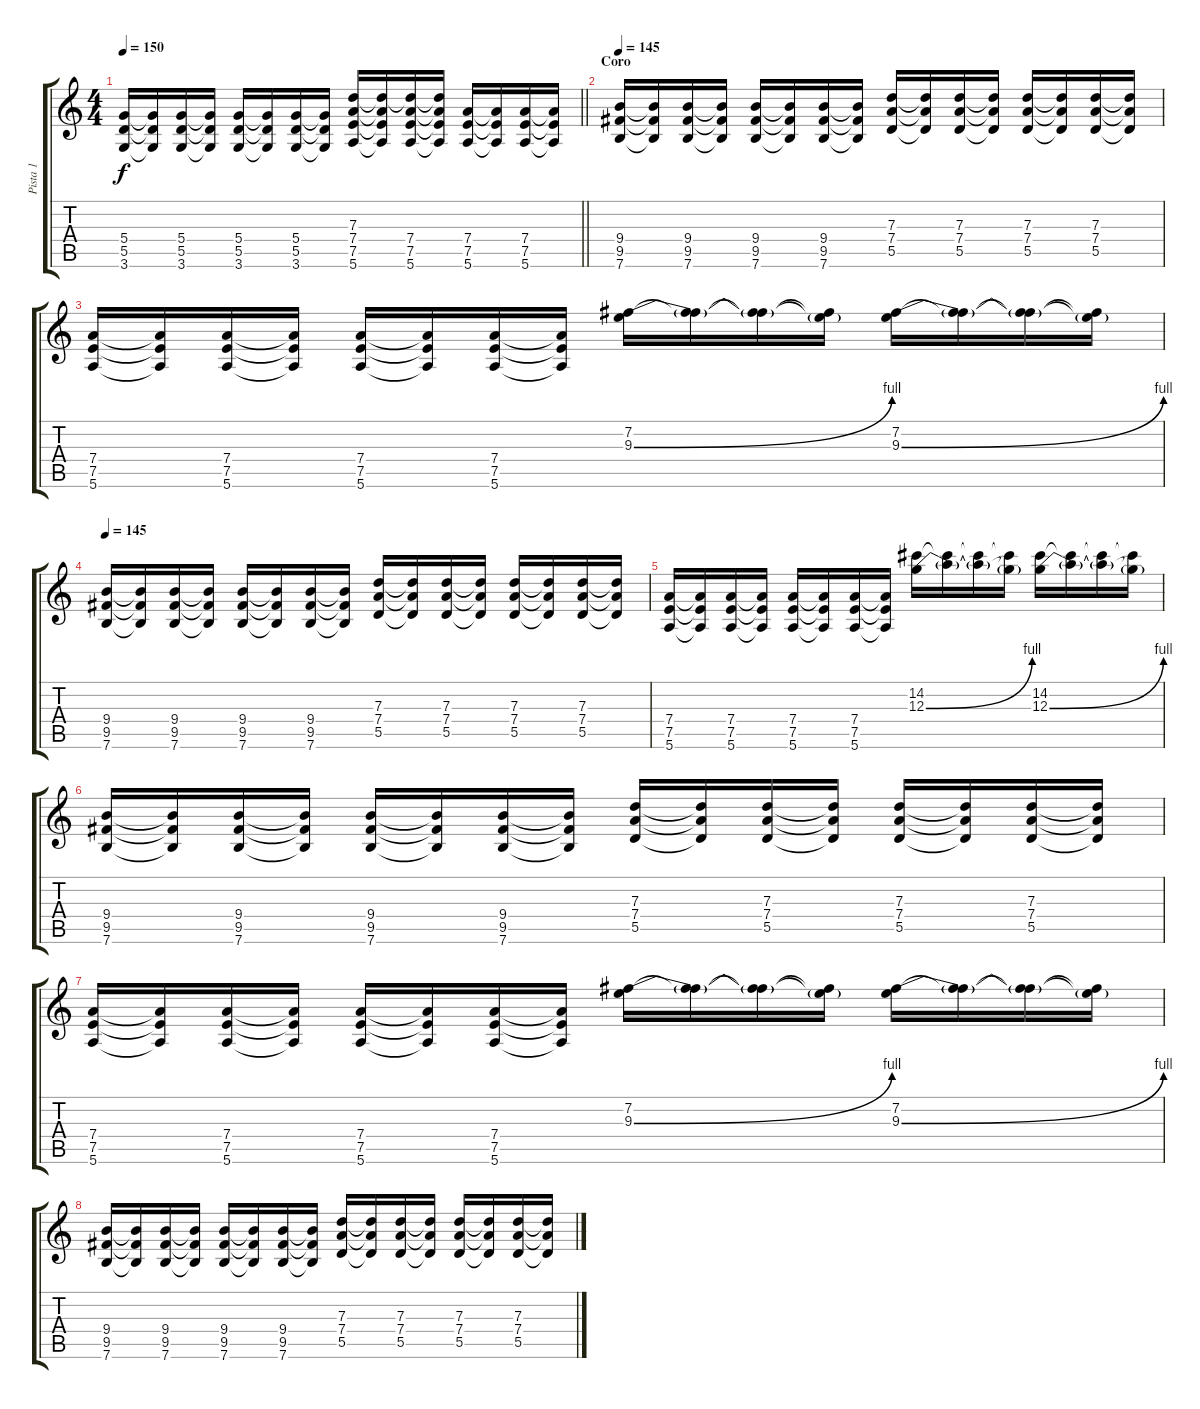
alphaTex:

\track ("Pista 1" "Pista 1") {instrument distortionguitar}
\staff {score tabs}
\tuning (E4 B3 G3 D3 A2 E2) {hide}
\ts (4 4)
\tempo 150
\clef g2
\barLineRight lightlight
\ks c
(5.4 5.5 3.6).16{dy f} (5.4{t} 5.5{t} 3.6{t}).16 (5.4 5.5 3.6).16 (5.4{t} 5.5{t} 3.6{t}).16 (5.4 5.5 3.6).16 (5.4{t} 5.5{t} 3.6{t}).16 (5.4 5.5 3.6).16 (5.4{t} 5.5{t} 3.6{t}).16 (7.3 7.4 7.5 5.6).16 (7.3{t} 7.4{t} 7.5{t} 5.6{t}).16 (7.3{t} 7.4 7.5 5.6).16 (7.3{t} 7.4{t} 7.5{t} 5.6{t}).16 (7.4 7.5 5.6).16 (7.4{t} 7.5{t} 5.6{t}).16 (7.4 7.5 5.6).16 (7.4{t} 7.5{t} 5.6{t}).16 |
\section ("" "Coro")
\tempo 145
(9.4 9.5 7.6).16 (9.4{t} 9.5{t} 7.6{t}).16 (9.4 9.5 7.6).16 (9.4{t} 9.5{t} 7.6{t}).16 (9.4 9.5 7.6).16 (9.4{t} 9.5{t} 7.6{t}).16 (9.4 9.5 7.6).16 (9.4{t} 9.5{t} 7.6{t}).16 (7.3 7.4 5.5).16 (7.3{t} 7.4{t} 5.5{t}).16 (7.3 7.4 5.5).16 (7.3{t} 7.4{t} 5.5{t}).16 (7.3 7.4 5.5).16 (7.3{t} 7.4{t} 5.5{t}).16 (7.3 7.4 5.5).16 (7.3{t} 7.4{t} 5.5{t}).16 |
(7.4 7.5 5.6).16 (7.4{t} 7.5{t} 5.6{t}).16 (7.4 7.5 5.6).16 (7.4{t} 7.5{t} 5.6{t}).16 (7.4 7.5 5.6).16 (7.4{t} 7.5{t} 5.6{t}).16 (7.4 7.5 5.6).16 (7.4{t} 7.5{t} 5.6{t}).16 (7.2 9.3{be (bend 0 0 60 4)}).16 (7.2{t} 9.3{t}).16 (7.2{t} 9.3{t}).16 (7.2{t} 9.3{t}).16 (7.2 9.3{be (bend 0 0 60 4)}).16 (7.2{t} 9.3{t}).16 (7.2{t} 9.3{t}).16 (7.2{t} 9.3{t}).16 |
\tempo 145
(9.4 9.5 7.6).16 (9.4{t} 9.5{t} 7.6{t}).16 (9.4 9.5 7.6).16 (9.4{t} 9.5{t} 7.6{t}).16 (9.4 9.5 7.6).16 (9.4{t} 9.5{t} 7.6{t}).16 (9.4 9.5 7.6).16 (9.4{t} 9.5{t} 7.6{t}).16 (7.3 7.4 5.5).16 (7.3{t} 7.4{t} 5.5{t}).16 (7.3 7.4 5.5).16 (7.3{t} 7.4{t} 5.5{t}).16 (7.3 7.4 5.5).16 (7.3{t} 7.4{t} 5.5{t}).16 (7.3 7.4 5.5).16 (7.3{t} 7.4{t} 5.5{t}).16 |
(7.4 7.5 5.6).16 (7.4{t} 7.5{t} 5.6{t}).16 (7.4 7.5 5.6).16 (7.4{t} 7.5{t} 5.6{t}).16 (7.4 7.5 5.6).16 (7.4{t} 7.5{t} 5.6{t}).16 (7.4 7.5 5.6).16 (7.4{t} 7.5{t} 5.6{t}).16 (14.2 12.3{be (bend 0 0 60 4)}).16 (14.2{t} 12.3{t}).16 (14.2{t} 12.3{t}).16 (14.2{t} 12.3{t}).16 (14.2 12.3{be (bend 0 0 60 4)}).16 (14.2{t} 12.3{t}).16 (14.2{t} 12.3{t}).16 (14.2{t} 12.3{t}).16 |
(9.4 9.5 7.6).16 (9.4{t} 9.5{t} 7.6{t}).16 (9.4 9.5 7.6).16 (9.4{t} 9.5{t} 7.6{t}).16 (9.4 9.5 7.6).16 (9.4{t} 9.5{t} 7.6{t}).16 (9.4 9.5 7.6).16 (9.4{t} 9.5{t} 7.6{t}).16 (7.3 7.4 5.5).16 (7.3{t} 7.4{t} 5.5{t}).16 (7.3 7.4 5.5).16 (7.3{t} 7.4{t} 5.5{t}).16 (7.3 7.4 5.5).16 (7.3{t} 7.4{t} 5.5{t}).16 (7.3 7.4 5.5).16 (7.3{t} 7.4{t} 5.5{t}).16 |
(7.4 7.5 5.6).16 (7.4{t} 7.5{t} 5.6{t}).16 (7.4 7.5 5.6).16 (7.4{t} 7.5{t} 5.6{t}).16 (7.4 7.5 5.6).16 (7.4{t} 7.5{t} 5.6{t}).16 (7.4 7.5 5.6).16 (7.4{t} 7.5{t} 5.6{t}).16 (7.2 9.3{be (bend 0 0 60 4)}).16 (7.2{t} 9.3{t}).16 (7.2{t} 9.3{t}).16 (7.2{t} 9.3{t}).16 (7.2 9.3{be (bend 0 0 60 4)}).16 (7.2{t} 9.3{t}).16 (7.2{t} 9.3{t}).16 (7.2{t} 9.3{t}).16 |
(9.4 9.5 7.6).16 (9.4{t} 9.5{t} 7.6{t}).16 (9.4 9.5 7.6).16 (9.4{t} 9.5{t} 7.6{t}).16 (9.4 9.5 7.6).16 (9.4{t} 9.5{t} 7.6{t}).16 (9.4 9.5 7.6).16 (9.4{t} 9.5{t} 7.6{t}).16 (7.3 7.4 5.5).16 (7.3{t} 7.4{t} 5.5{t}).16 (7.3 7.4 5.5).16 (7.3{t} 7.4{t} 5.5{t}).16 (7.3 7.4 5.5).16 (7.3{t} 7.4{t} 5.5{t}).16 (7.3 7.4 5.5).16 (7.3{t} 7.4{t} 5.5{t}).16
